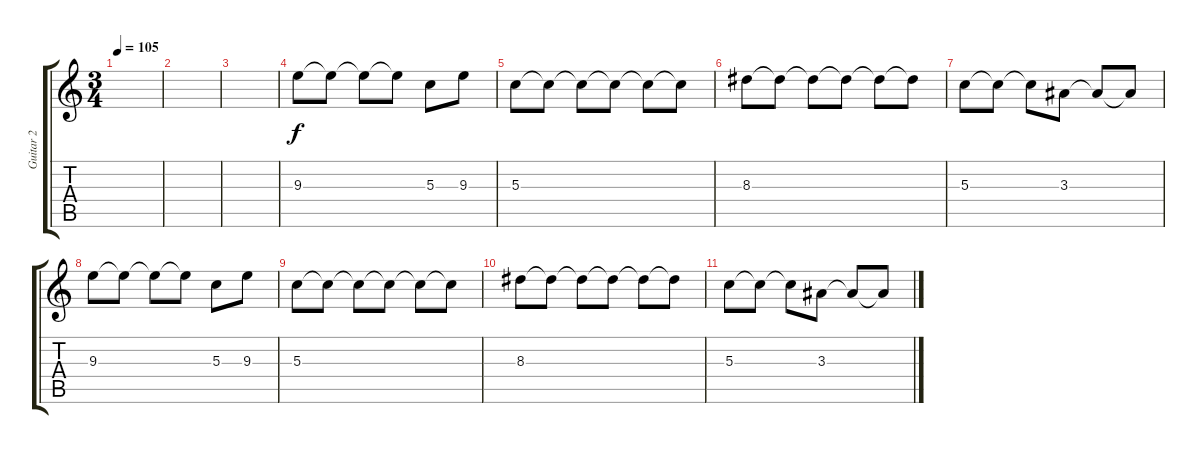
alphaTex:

\track ("Guitar 2" "Guitar 2") {instrument distortionguitar}
\staff {score tabs}
\tuning (E4 B3 G3 D3 A2 D2) {hide}
\ts (3 4)
\tempo 105
\clef g2
\ks c
|
|
|
9.3.8 9.3{t}.8 9.3{t}.8 9.3{t}.8 5.3.8 9.3.8 |
5.3.8 5.3{t}.8 5.3{t}.8 5.3{t}.8 5.3{t}.8 5.3{t}.8 |
8.3.8 8.3{t}.8 8.3{t}.8 8.3{t}.8 8.3{t}.8 8.3{t}.8 |
5.3.8 5.3{t}.8 5.3{t}.8 3.3.8 3.3{t}.8 3.3{t}.8 |
9.3.8 9.3{t}.8 9.3{t}.8 9.3{t}.8 5.3.8 9.3.8 |
5.3.8 5.3{t}.8 5.3{t}.8 5.3{t}.8 5.3{t}.8 5.3{t}.8 |
8.3.8 8.3{t}.8 8.3{t}.8 8.3{t}.8 8.3{t}.8 8.3{t}.8 |
5.3.8 5.3{t}.8 5.3{t}.8 3.3.8 3.3{t}.8 3.3{t}.8
